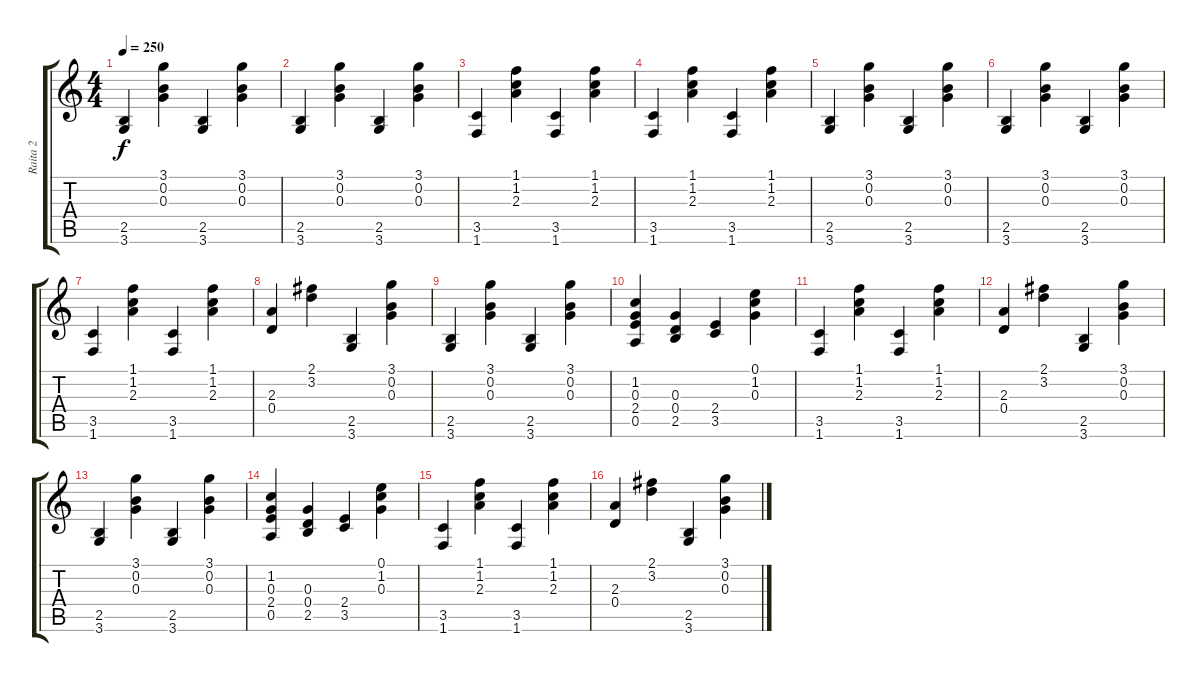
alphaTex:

\track ("Raita 2" "Raita 2") {instrument acousticguitarsteel}
\staff {score tabs}
\tuning (E4 B3 G3 D3 A2 E2) {hide}
\ts (4 4)
\tempo 250
\clef g2
\ks c
(2.5 3.6).4{dy f} (3.1 0.2 0.3).4 (2.5 3.6).4 (3.1 0.2 0.3).4 |
(2.5 3.6).4 (3.1 0.2 0.3).4 (2.5 3.6).4 (3.1 0.2 0.3).4 |
(3.5 1.6).4 (1.1 1.2 2.3).4 (3.5 1.6).4 (1.1 1.2 2.3).4 |
(3.5 1.6).4 (1.1 1.2 2.3).4 (3.5 1.6).4 (1.1 1.2 2.3).4 |
(2.5 3.6).4 (3.1 0.2 0.3).4 (2.5 3.6).4 (3.1 0.2 0.3).4 |
(2.5 3.6).4 (3.1 0.2 0.3).4 (2.5 3.6).4 (3.1 0.2 0.3).4 |
(3.5 1.6).4 (1.1 1.2 2.3).4 (3.5 1.6).4 (1.1 1.2 2.3).4 |
(2.3 0.4).4 (2.1 3.2).4 (2.5 3.6).4 (3.1 0.2 0.3).4 |
(2.5 3.6).4 (3.1 0.2 0.3).4 (2.5 3.6).4 (3.1 0.2 0.3).4 |
(1.2 0.3 2.4 0.5).4 (0.3 0.4 2.5).4 (2.4 3.5).4 (0.1 1.2 0.3).4 |
(3.5 1.6).4 (1.1 1.2 2.3).4 (3.5 1.6).4 (1.1 1.2 2.3).4 |
(2.3 0.4).4 (2.1 3.2).4 (2.5 3.6).4 (3.1 0.2 0.3).4 |
(2.5 3.6).4 (3.1 0.2 0.3).4 (2.5 3.6).4 (3.1 0.2 0.3).4 |
(1.2 0.3 2.4 0.5).4 (0.3 0.4 2.5).4 (2.4 3.5).4 (0.1 1.2 0.3).4 |
(3.5 1.6).4 (1.1 1.2 2.3).4 (3.5 1.6).4 (1.1 1.2 2.3).4 |
(2.3 0.4).4 (2.1 3.2).4 (2.5 3.6).4 (3.1 0.2 0.3).4
